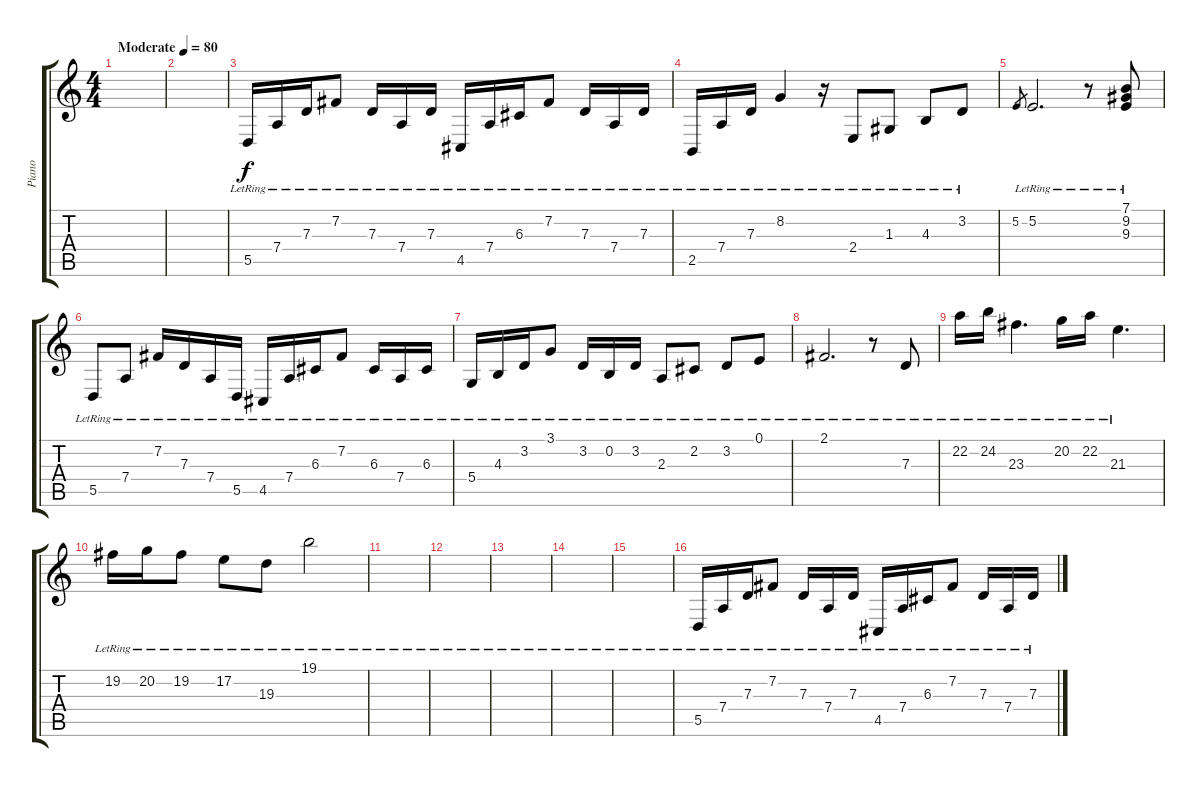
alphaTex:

\track ("Piano" "Piano") {instrument acousticgrandpiano}
\staff {score tabs}
\tuning (E4 B3 G3 D3 A2 E2) {hide}
\ts (4 4)
\tempo (80 "Moderate")
\clef g2
\ks c
|
|
5.5{lr}.16 7.4{lr}.16 7.3{lr}.16 7.2{lr}.8 7.3{lr}.16 7.4{lr}.16 7.3{lr}.16 4.5{lr}.16 7.4{lr}.16 6.3{lr}.16 7.2{lr}.8 7.3{lr}.16 7.4{lr}.16 7.3{lr}.16 |
2.5{lr}.16 7.4{lr}.16 7.3{lr}.16 8.2{lr}.4 r.16 2.4{lr}.8 1.3{lr}.8 4.3{lr}.8 3.2{lr}.8 |
5.2.8{gr} 5.2{lr}.2{d} r.8 (7.1{lr} 9.2{lr} 9.3{lr}).8 |
5.5{lr}.8 7.4{lr}.8 7.2{lr}.16 7.3{lr}.16 7.4{lr}.16 5.5{lr}.16 4.5{lr}.16 7.4{lr}.16 6.3{lr}.16 7.2{lr}.8 6.3{lr}.16 7.4{lr}.16 6.3{lr}.16 |
5.4{lr}.16 4.3{lr}.16 3.2{lr}.16 3.1{lr}.8 3.2{lr}.16 0.2{lr}.16 3.2{lr}.16 2.3{lr}.8 2.2{lr}.8 3.2{lr}.8 0.1{lr}.8 |
2.1{lr}.2{d} r.8 7.3{lr}.8 |
22.2{lr}.16 24.2{lr}.16 23.3{lr}.4{d} 20.2{lr}.16 22.2{lr}.16 21.3{lr}.4{d} |
19.2{lr}.16 20.2{lr}.16 19.2{lr}.8 17.2{lr}.8 19.3{lr}.8 19.1{lr}.2 |
|
|
|
|
|
5.5{lr}.16 7.4{lr}.16 7.3{lr}.16 7.2{lr}.8 7.3{lr}.16 7.4{lr}.16 7.3{lr}.16 4.5{lr}.16 7.4{lr}.16 6.3{lr}.16 7.2{lr}.8 7.3{lr}.16 7.4{lr}.16 7.3{lr}.16
